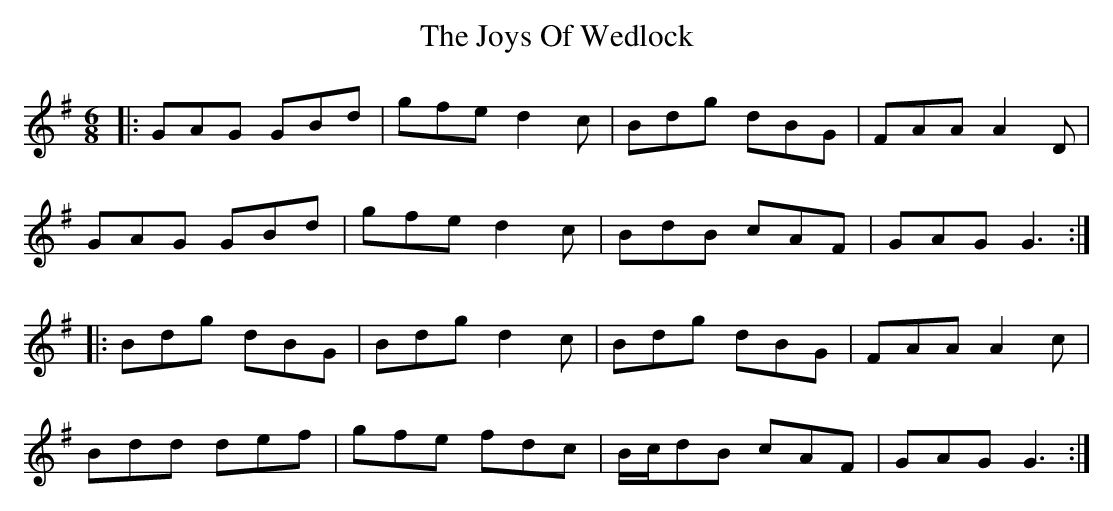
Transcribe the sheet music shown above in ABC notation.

X:1
T: The Joys Of Wedlock
M: 6/8
L: 1/8
K: Gmaj
|:GAG GBd|gfe d2c|Bdg dBG|FAA A2D|
GAG GBd|gfe d2c|BdB cAF|GAG G3:|
|:Bdg dBG|Bdg d2c|Bdg dBG|FAA A2c|
Bdd def|gfe fdc|B/c/dB cAF|GAG G3:|
